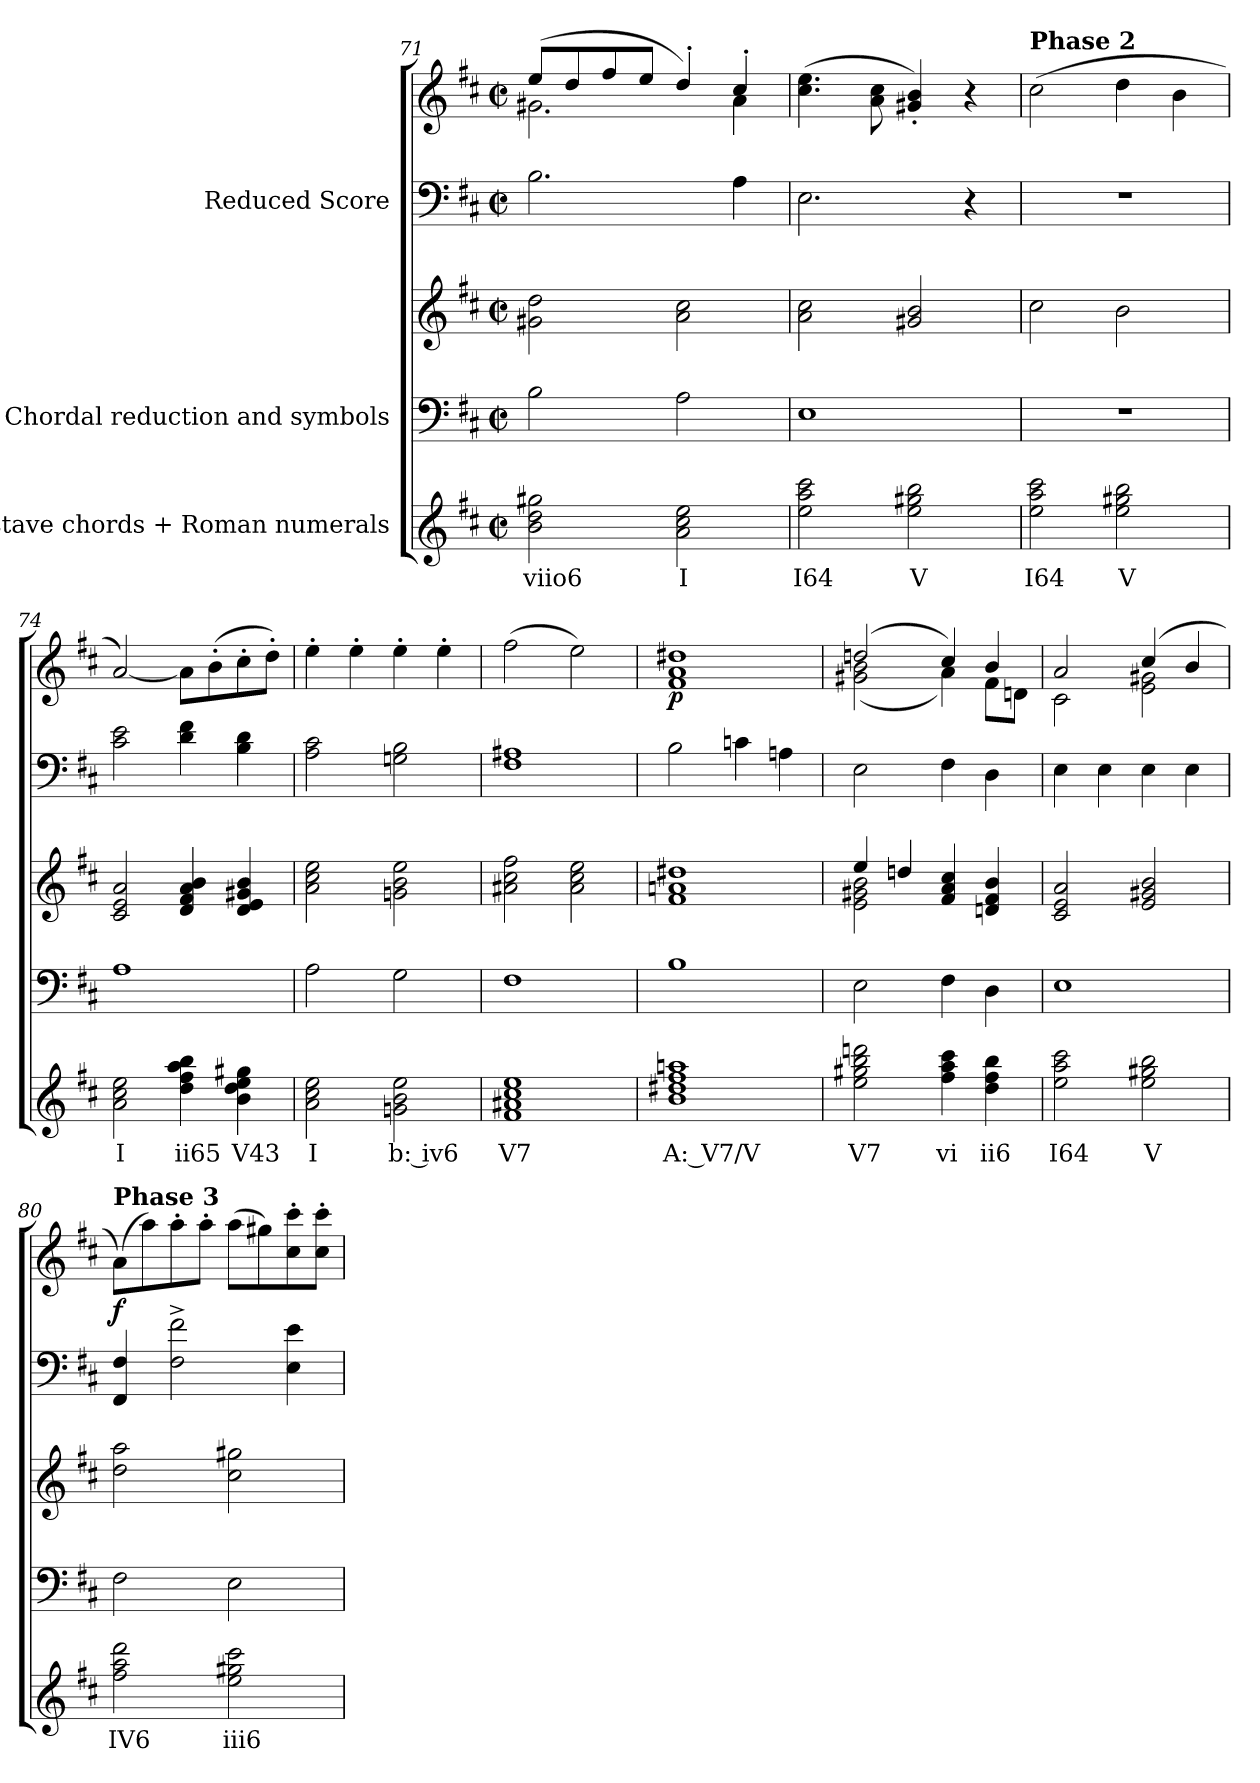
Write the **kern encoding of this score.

**kern	**text	**kern	**kern	**kern	**kern	**dynam
*part3	*part3	*part2	*part2	*part1	*part1	*part1
*staff5	*staff5	*staff4	*staff3	*staff2	*staff1	*staff1/2
*I"One-stave chords + Roman numerals	*	*I"Chordal reduction and symbols	*	*I"Reduced Score	*	*
*clefG2	*	*clefF4	*clefG2	*clefF4	*clefG2	*
*k[f#c#]	*	*k[f#c#]	*k[f#c#]	*k[f#c#]	*k[f#c#]	*
*	*	*D:	*D:	*D:	*D:	*
*M2/2	*	*M2/2	*M2/2	*M2/2	*M2/2	*
*met(c|)	*	*met(c|)	*met(c|)	*met(c|)	*met(c|)	*
=71	=71	=71	=71	=71	=71	=71
!	!LO:LY:b	!	!	!	!	!
*	*	*	*	*	*^	*
2b\ 2dd\ 2gg#X\	viio6	2B\	2g#X\ 2dd\	2.B\	(>8ee/L	2.g#X\	.
.	.	.	.	.	8dd/	.	.
.	.	.	.	.	8ff#/	.	.
.	.	.	.	.	8ee/J	.	.
!	!LO:LY:b	!	!	!	!	!	!
2a\ 2cc#\ 2ee\	I	2A\	2a\ 2cc#\	.	4dd'/)	.	.
.	.	.	.	4A\	4cc#'/	4a\	.
=72	=72	=72	=72	=72	=72	=72	=72
!	!LO:LY:b	!	!	!	!	!	!
*	*	*	*	*	*v	*v	*
2ee\ 2aa\ 2ccc#\	I64	1E	2a\ 2cc#\	2.E\	(>4.cc#\ 4.ee\	.
.	.	.	.	.	8a\ 8cc#\	.
!	!LO:LY:b	!	!	!	!	!
2ee\ 2gg#X\ 2bb\	V	.	2g#X/ 2b/	.	4g#X/' 4b/')	.
.	.	.	.	4r	4r	.
!!LO:LB:g=z
=73	=73	=73	=73	=73	=73	=73
!	!	!	!	!	!LO:TX:a:B:t=Phase 2	!
!	!LO:LY:b	!	!	!	!	!
2ee\ 2aa\ 2ccc#\	I64	1r	2cc#\	1r	(>2cc#\	.
!	!LO:LY:b	!	!	!	!	!
2ee\ 2gg#X\ 2bb\	V	.	2b\	.	4dd\	.
.	.	.	.	.	4b\	.
=74	=74	=74	=74	=74	=74	=74
!	!LO:LY:b	!	!	!	!	!
2a\ 2cc#\ 2ee\	I	1A	2c#/ 2e/ 2a/	2c#\ 2e\	[2a/)	.
!	!LO:LY:b	!	!	!	!	!
4dd\ 4ff#\ 4aa\ 4bb\	ii65	.	4d/ 4f#/ 4a/ 4b/	4d\ 4f#\	8a\L]	.
.	.	.	.	.	(>8b'\	.
!	!LO:LY:b	!	!	!	!	!
4b\ 4dd\ 4ee\ 4gg#X\	V43	.	4d/ 4e/ 4g#X/ 4b/	4B\ 4d\	8cc#'\	.
.	.	.	.	.	8dd'\J)	.
=75	=75	=75	=75	=75	=75	=75
!	!LO:LY:b	!	!	!	!	!
2a\ 2cc#\ 2ee\	I	2A\	2a\ 2cc#\ 2ee\	2A\ 2c#\	4ee'\	.
.	.	.	.	.	4ee'\	.
!	!LO:LY:b	!	!	!	!	!
2gn\ 2b\ 2ee\	b: iv6	2G\	2gn\ 2b\ 2ee\	2Gn\ 2B\	4ee'\	.
.	.	.	.	.	4ee'\	.
=76	=76	=76	=76	=76	=76	=76
!	!LO:LY:b	!	!	!	!	!
1f# 1a#X 1cc# 1ee	V7	1F#	2a#X\ 2cc#\ 2ff#\	1F# 1A#X	(>2ff#\	.
.	.	.	2a#\ 2cc#\ 2ee\	.	2ee\)	.
!!LO:PB:g=z
=77	=77	=77	=77	=77	=77	=77
!	!LO:LY:b	!	!	!	!	!LO:DY:b
1b 1dd#X 1ff# 1aan	A: V7/V	1B	1f# 1an 1dd#X	2B\	1f# 1a 1dd#X	p
.	.	.	.	4cn\	.	.
.	.	.	.	4An\	.	.
=78	=78	=78	=78	=78	=78	=78
!	!LO:LY:b	!	!	!	!	!
*	*	*	*^	*	*^	*
2ee\ 2gg#X\ 2bb\ 2dddn\	V7	2E\	4ee/	2e\ 2g#X\ 2b\	2E\	(>2ddn/	(<2g#X\ 2b\	.
.	.	.	4ddn/	.	.	.	.	.
!	!LO:LY:b	!	!	!	!	!	!	!
4ff#\ 4aa\ 4ccc#\	vi	4F#\	4f#/ 4a/ 4cc#/	2ryy	4F#\	4cc#/)	4a\)	.
!	!LO:LY:b	!	!	!	!	!	!	!
4dd\ 4ff#\ 4bb\	ii6	4D\	4dn/ 4f#/ 4b/	.	4D\	4b/	8f#\L	.
.	.	.	.	.	.	.	8dn\J	.
*	*	*	*v	*v	*	*	*	*
=79	=79	=79	=79	=79	=79	=79	=79
!	!LO:LY:b	!	!	!	!	!	!
2ee\ 2aa\ 2ccc#\	I64	1E	2c#/ 2e/ 2a/	4E\	2a/	2c#\	.
.	.	.	.	4E\	.	.	.
!	!LO:LY:b	!	!	!	!	!	!
2ee\ 2gg#X\ 2bb\	V	.	2e/ 2g#X/ 2b/	4E\	(>4cc#/	2e\ 2g#X\	.
.	.	.	.	4E\	4b/	.	.
*	*	*	*	*	*v	*v	*
!!LO:LB:g=z
=80	=80	=80	=80	=80	=80	=80
!	!	!	!	!	!LO:TX:a:B:t=Phase 3	!
!	!LO:LY:b	!	!	!	!	!LO:DY:b
2ff#\ 2aa\ 2ddd\	IV6	2F#\	2dd\ 2aa\	4FF#/ 4F#/	(>8a\L)	f
.	.	.	.	.	8aa\)	.
.	.	.	.	2F#\^ 2f#\^	8aa'\	.
.	.	.	.	.	8aa'\J	.
!	!LO:LY:b	!	!	!	!	!
2ee\ 2gg#X\ 2ccc#\	iii6	2E\	2cc#\ 2gg#X\	.	(>8aa\L	.
.	.	.	.	.	8gg#X\)	.
.	.	.	.	4E\ 4e\	8cc#\' 8ccc#\'	.
.	.	.	.	.	8cc#\' 8ccc#\'J	.
=	=	=	=	=	=	=
*-	*-	*-	*-	*-	*-	*-
